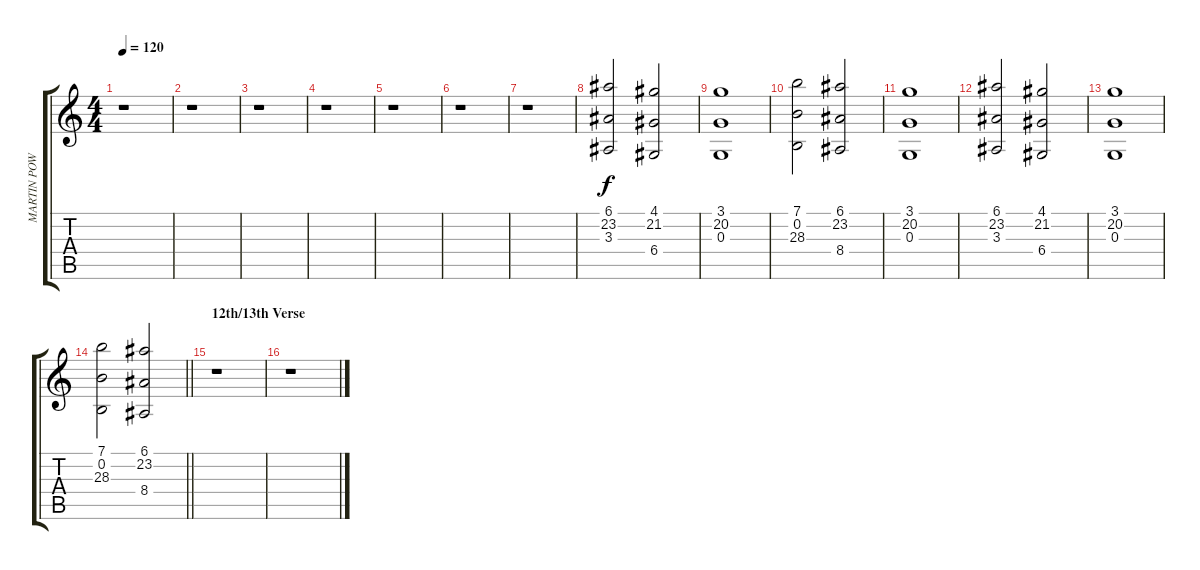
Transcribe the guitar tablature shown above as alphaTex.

\track ("MARTIN POWELL" "MARTIN POW") {instrument choiraahs}
\staff {score tabs}
\tuning (E4 B3 G3 D3 A2 E2) {hide}
\ts (4 4)
\tempo 120
\clef g2
\ks c
r.1{dy f} |
r.1 |
r.1 |
r.1 |
r.1 |
r.1 |
r.1{volume 12} |
(6.1 23.2 3.3).2 (4.1 21.2 6.4).2 |
(3.1 20.2 0.3).1 |
(7.1 0.2 28.3).2 (6.1 23.2 8.4).2 |
(3.1 20.2 0.3).1{volume 12} |
(6.1 23.2 3.3).2 (4.1 21.2 6.4).2 |
(3.1 20.2 0.3).1 |
\barLineRight lightlight
(7.1 0.2 28.3).2 (6.1 23.2 8.4).2 |
\section ("" "12th/13th Verse")
r.1 |
r.1
